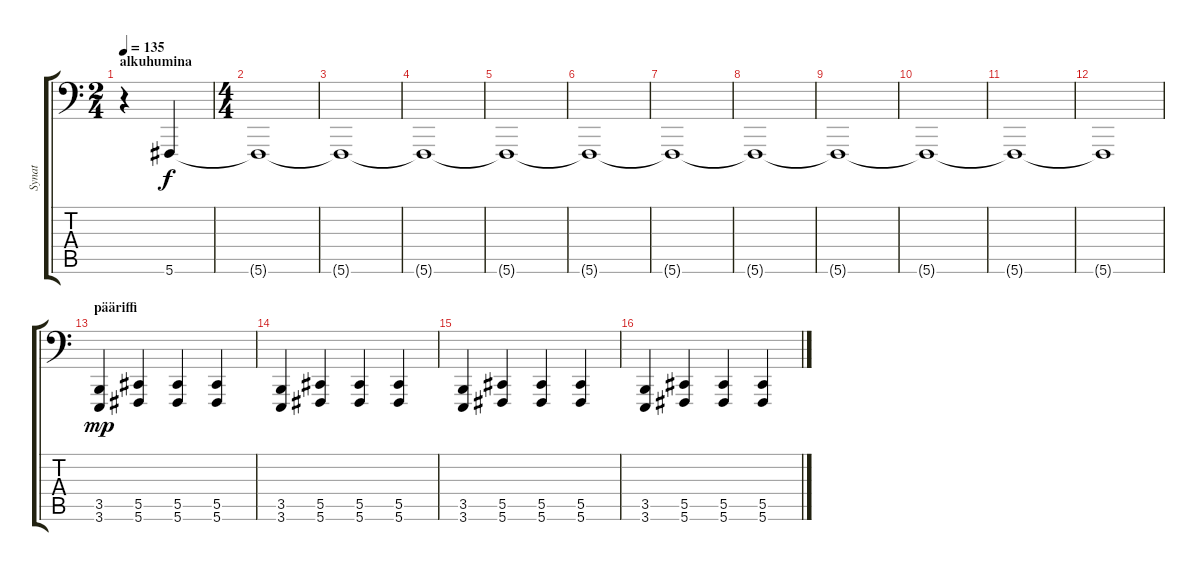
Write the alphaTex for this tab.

\track ("Synat" "Synat") {instrument stringensemble1}
\staff {score tabs}
\tuning (Eb3 Bb2 Gb2 Db2 Ab1 Db1) {hide}
\ts (2 4)
\section ("" "alkuhumina")
\tempo 135
\clef f4
\ks c
r.4{dy f volume 0 instrument stringensemble1} 5.6.4{volume 9} |
\ts (4 4)
5.6{t}.1 |
5.6{t}.1 |
5.6{t}.1 |
5.6{t}.1 |
5.6{t}.1{volume 11} |
5.6{t}.1 |
5.6{t}.1 |
5.6{t}.1 |
5.6{t}.1{volume 11} |
5.6{t}.1 |
5.6{t}.1 |
\section ("" "pääriffi")
(3.5 3.6).4{dy mp} (5.5 5.6).4 (5.5 5.6).4 (5.5 5.6).4 |
(3.5 3.6).4 (5.5 5.6).4 (5.5 5.6).4 (5.5 5.6).4 |
(3.5 3.6).4 (5.5 5.6).4 (5.5 5.6).4 (5.5 5.6).4 |
(3.5 3.6).4 (5.5 5.6).4 (5.5 5.6).4 (5.5 5.6).4
